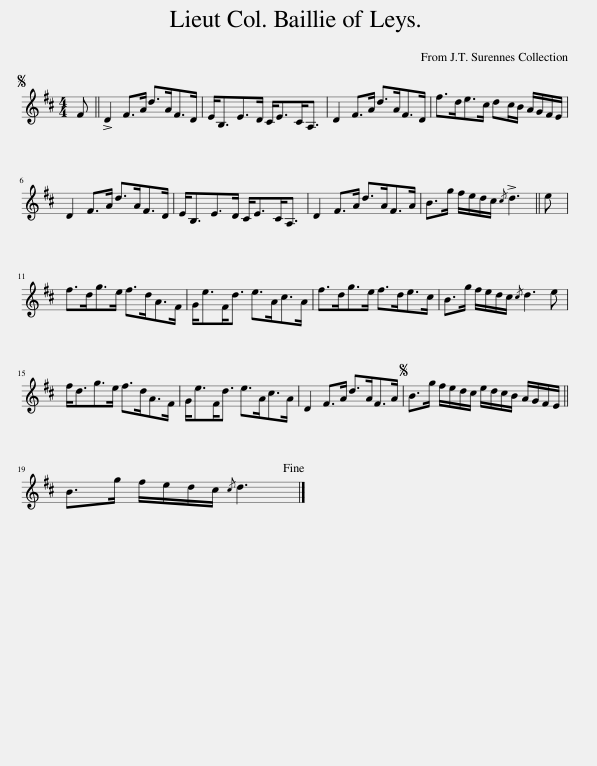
X:1
L:1/8
M:4/4
I:linebreak $
K:D
V:1 treble
V:1
S F || !>!D2 F>A d>AF>D | E<B,E>D C<EC<A, | D2 F>A d>AF>D | f>de>c dc/B/ A/G/F/E/ |$ %5
 D2 F>A d>AF>D | E<B,E>D C<EC<A, | D2 F>A d>AF>A | B>g f/e/d/c/{/c} !>!d3 || e |$ %10
 f>dg>e f>dA>F | G<eF<d e>Ac>A | f>dg>e f>de>c | B>g f/e/d/c/{/c} d3 e |$ f<dg>e f>dA>F | %15
 G<eF<d e>Ac>A | D2 F>A d>AF>A |S B>g f/e/d/c/ e/d/c/B/ A/G/F/E/ ||$ B>g f/e/d/c/{/c} d3!fine! |] %19
